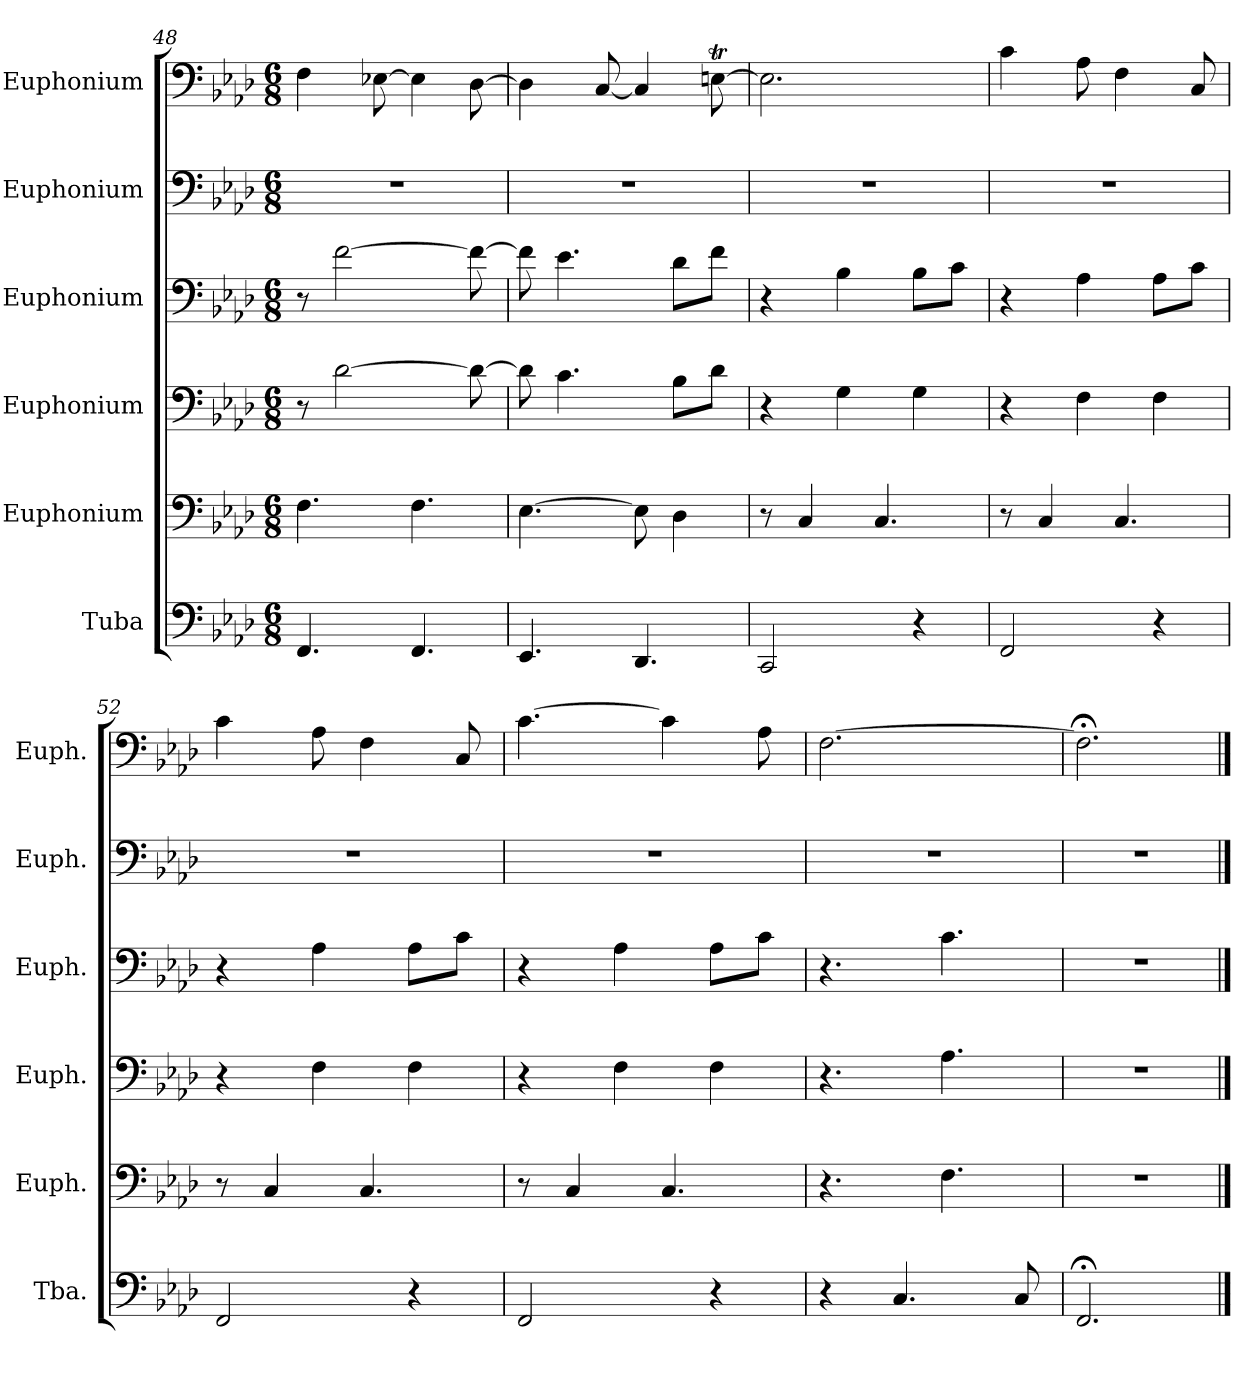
**kern	**kern	**kern	**kern	**kern	**kern
*part6	*part5	*part4	*part3	*part2	*part1
*staff6	*staff5	*staff4	*staff3	*staff2	*staff1
*I"Tuba	*I"Euphonium	*I"Euphonium	*I"Euphonium	*I"Euphonium	*I"Euphonium
*I'Tba.	*I'Euph.	*I'Euph.	*I'Euph.	*I'Euph.	*I'Euph.
!!LO:PB:g=z
*clefF4	*clefF4	*clefF4	*clefF4	*clefF4	*clefF4
*k[b-e-a-d-]	*k[b-e-a-d-]	*k[b-e-a-d-]	*k[b-e-a-d-]	*k[b-e-a-d-]	*k[b-e-a-d-]
*M6/8	*M6/8	*M6/8	*M6/8	*M6/8	*M6/8
=48	=48	=48	=48	=48	=48
4.FF/	4.F\	8r	8r	2.r	4F\
.	.	[2d-\	[2f\	.	.
.	.	.	.	.	[8E-X\
4.FF/	4.F\	.	.	.	4E-\]
.	.	8d-\_	8f\_	.	[8D-\
=49	=49	=49	=49	=49	=49
4.EE-/	[4.E-\	8d-\]	8f\]	2.r	4D-\]
.	.	4.c\	4.e-\	.	.
.	.	.	.	.	[8C/
4.DD-/	8E-\]	.	.	.	4C/]
.	4D-\	8B-\L	8d-\L	.	.
.	.	8d-\J	8f\J	.	[8Ent\
=50	=50	=50	=50	=50	=50
2CC/	8r	4r	4r	2.r	2.E\]
.	4C/	.	.	.	.
.	.	4G\	4B-\	.	.
.	4.C/	.	.	.	.
4r	.	4G\	8B-\L	.	.
.	.	.	8c\J	.	.
=51	=51	=51	=51	=51	=51
2FF/	8r	4r	4r	2.r	4c\
.	4C/	.	.	.	.
.	.	4F\	4A-\	.	8A-\
.	4.C/	.	.	.	4F\
4r	.	4F\	8A-\L	.	.
.	.	.	8c\J	.	8C/
=52	=52	=52	=52	=52	=52
2FF/	8r	4r	4r	2.r	4c\
.	4C/	.	.	.	.
.	.	4F\	4A-\	.	8A-\
.	4.C/	.	.	.	4F\
4r	.	4F\	8A-\L	.	.
.	.	.	8c\J	.	8C/
=53	=53	=53	=53	=53	=53
2FF/	8r	4r	4r	2.r	[4.c\
.	4C/	.	.	.	.
.	.	4F\	4A-\	.	.
.	4.C/	.	.	.	4c\]
4r	.	4F\	8A-\L	.	.
.	.	.	8c\J	.	8A-\
!!LO:LB:g=z
=54	=54	=54	=54	=54	=54
4r	4.r	4.r	4.r	2.r	[2.F\
4.C/	.	.	.	.	.
.	4.F\	4.A-\	4.c\	.	.
8C/	.	.	.	.	.
=55	=55	=55	=55	=55	=55
2.FF;</	2.r	2.r	2.r	2.r	2.F;<\]
==	==	==	==	==	==
*-	*-	*-	*-	*-	*-
